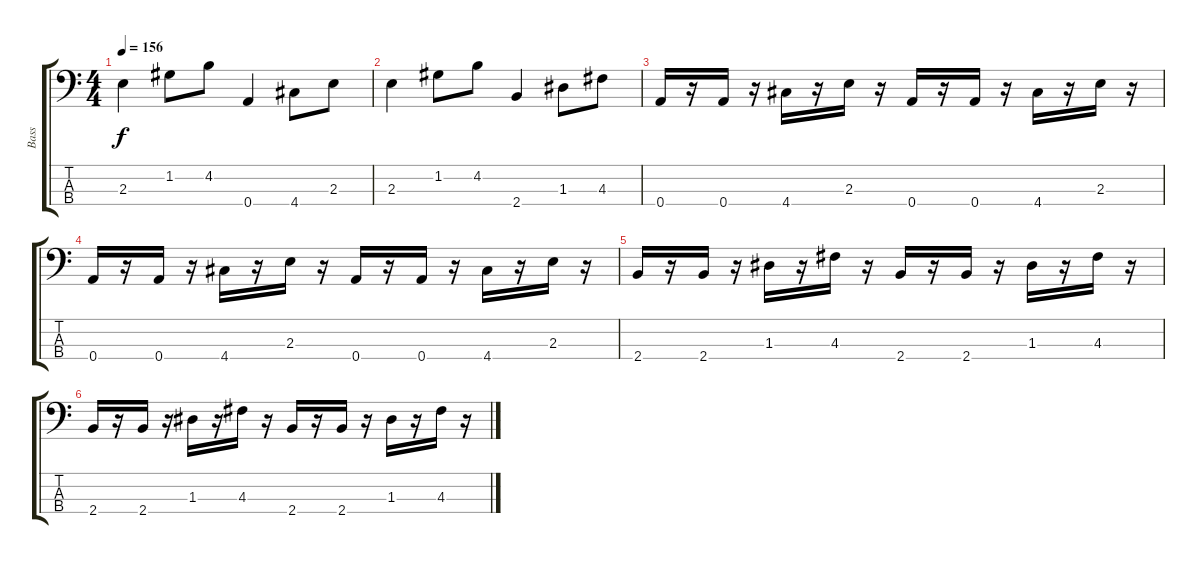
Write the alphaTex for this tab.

\track ("Bass" "Bass") {instrument electricbassfinger}
\staff {score tabs}
\tuning (C-1 G2 D2 A1) {hide}
\ts (4 4)
\tempo 156
\clef f4
\ks c
2.3.4{dy f} 1.2.8 4.2.8 0.4.4 4.4.8 2.3.8 |
2.3.4 1.2.8 4.2.8 2.4.4 1.3.8 4.3.8 |
0.4.16 r.16 0.4.16 r.16 4.4.16 r.16 2.3.16 r.16 0.4.16 r.16 0.4.16 r.16 4.4.16 r.16 2.3.16 r.16 |
0.4.16 r.16 0.4.16 r.16 4.4.16 r.16 2.3.16 r.16 0.4.16 r.16 0.4.16 r.16 4.4.16 r.16 2.3.16 r.16 |
2.4.16 r.16 2.4.16 r.16 1.3.16 r.16 4.3.16 r.16 2.4.16 r.16 2.4.16 r.16 1.3.16 r.16 4.3.16 r.16 |
2.4.16 r.16 2.4.16 r.16 1.3.16 r.16 4.3.16 r.16 2.4.16 r.16 2.4.16 r.16 1.3.16 r.16 4.3.16 r.16
